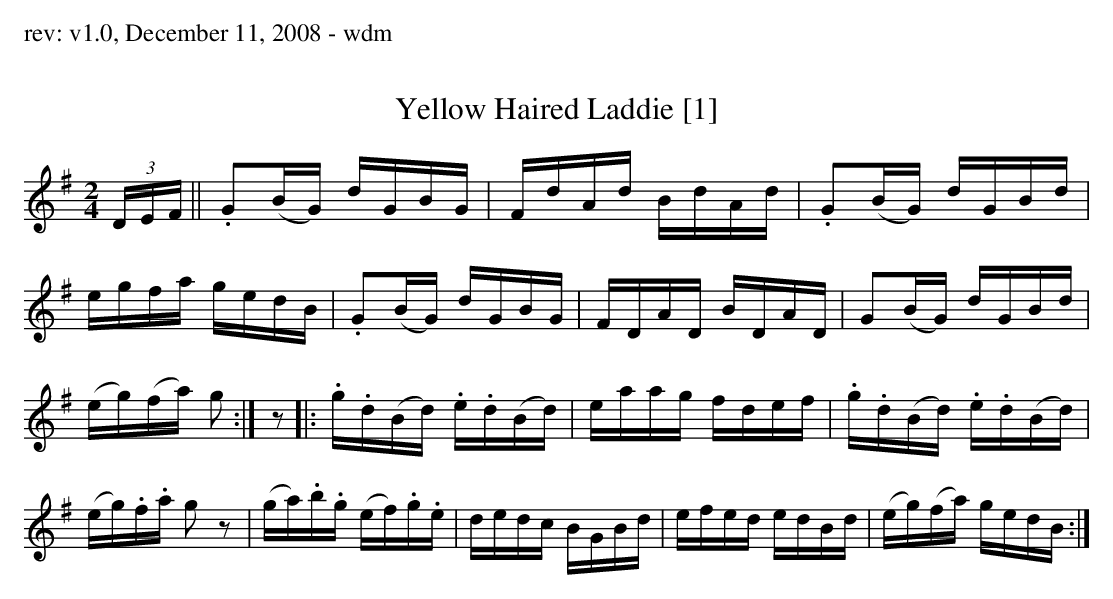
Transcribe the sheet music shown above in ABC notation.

X:1
T:Yellow Haired Laddie [1]
M:2/4
L:1/8
K:G
(3D/E/F/ || .G(B/G/) d/G/B/G/ | F/d/A/d/ B/d/A/d/ | .G(B/G/) d/G/B/d/ |
e/g/f/a/ g/e/d/B/ | .G(B/G/) d/G/B/G/ | F/D/A/D/ B/D/A/D/ | G(B/G/) d/G/B/d/ |
(e/g/)(f/a/) g :| z |: .g/.d/(B/d/) .e/.d/(B/d/) | e/a/a/g/ f/d/e/f/ | .g/.d/(B/d/) .e/.d/(B/d/) |
(e/g/).f/.a/ gz | (g/a/).b/.g/ (e/f/).g/.e/ | d/e/d/c/ B/G/B/d/ | e/f/e/d/ e/d/B/d/ | (e/g/)(f/a/) g/e/d/B/ :|
